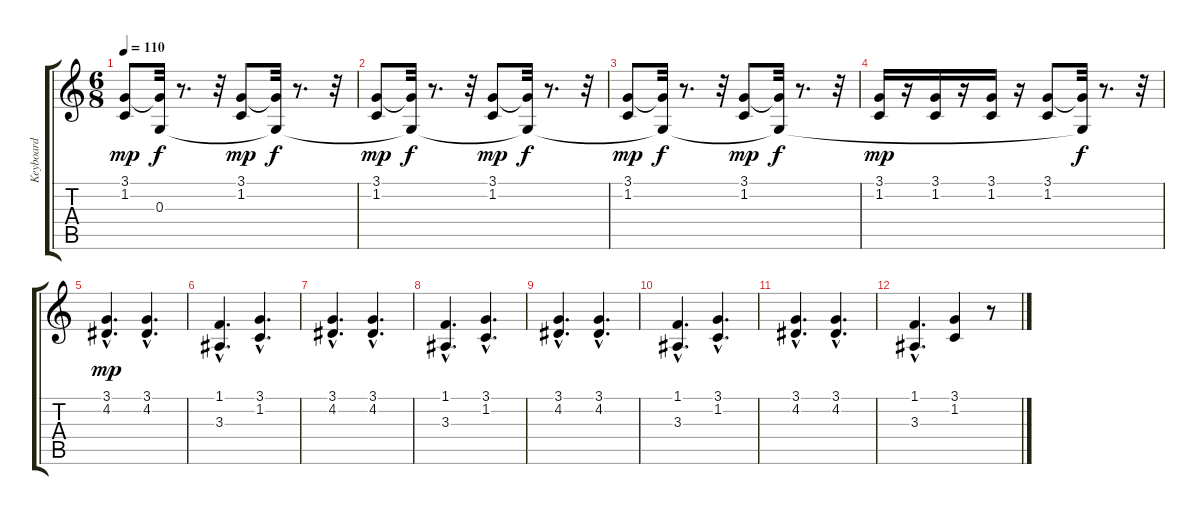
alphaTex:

\track ("Keyboard" "Keyboard") {instrument englishhorn}
\staff {score tabs}
\tuning (E4 B3 G3 D3 A2 E2) {hide}
\ts (6 8)
\tempo 110
\clef g2
\ks c
(3.1 1.2).8{dy mp} (3.1{t} 0.3{t}).32{dy f} r.8{d} r.32 (3.1 1.2).8{dy mp} (3.1{t} 0.3{t}).32{dy f} r.8{d} r.32 |
(3.1 1.2).8{dy mp} (3.1{t} 0.3{t}).32{dy f} r.8{d} r.32 (3.1 1.2).8{dy mp} (3.1{t} 0.3{t}).32{dy f} r.8{d} r.32 |
(3.1 1.2).8{dy mp} (3.1{t} 0.3{t}).32{dy f} r.8{d} r.32 (3.1 1.2).8{dy mp} (3.1{t} 0.3{t}).32{dy f} r.8{d} r.32 |
(3.1 1.2).16{dy mp} r.16 (3.1 1.2).16 r.16 (3.1 1.2).16 r.16 (3.1 1.2).8 (3.1{t} 0.3{t}).32{dy f} r.8{d} r.32 |
(3.1{hac} 4.2{hac}).4{d dy mp} (3.1{hac} 4.2{hac}).4{d} |
(1.1{hac} 3.3{hac}).4{d} (3.1{hac} 1.2{hac}).4{d} |
(3.1{hac} 4.2{hac}).4{d} (3.1{hac} 4.2{hac}).4{d} |
(1.1{hac} 3.3{hac}).4{d} (3.1{hac} 1.2{hac}).4{d} |
(3.1{hac} 4.2{hac}).4{d} (3.1{hac} 4.2{hac}).4{d} |
(1.1{hac} 3.3{hac}).4{d} (3.1{hac} 1.2{hac}).4{d} |
(3.1{hac} 4.2{hac}).4{d} (3.1{hac} 4.2{hac}).4{d} |
(1.1{hac} 3.3{hac}).4{d} (3.1 1.2).4 r.8
